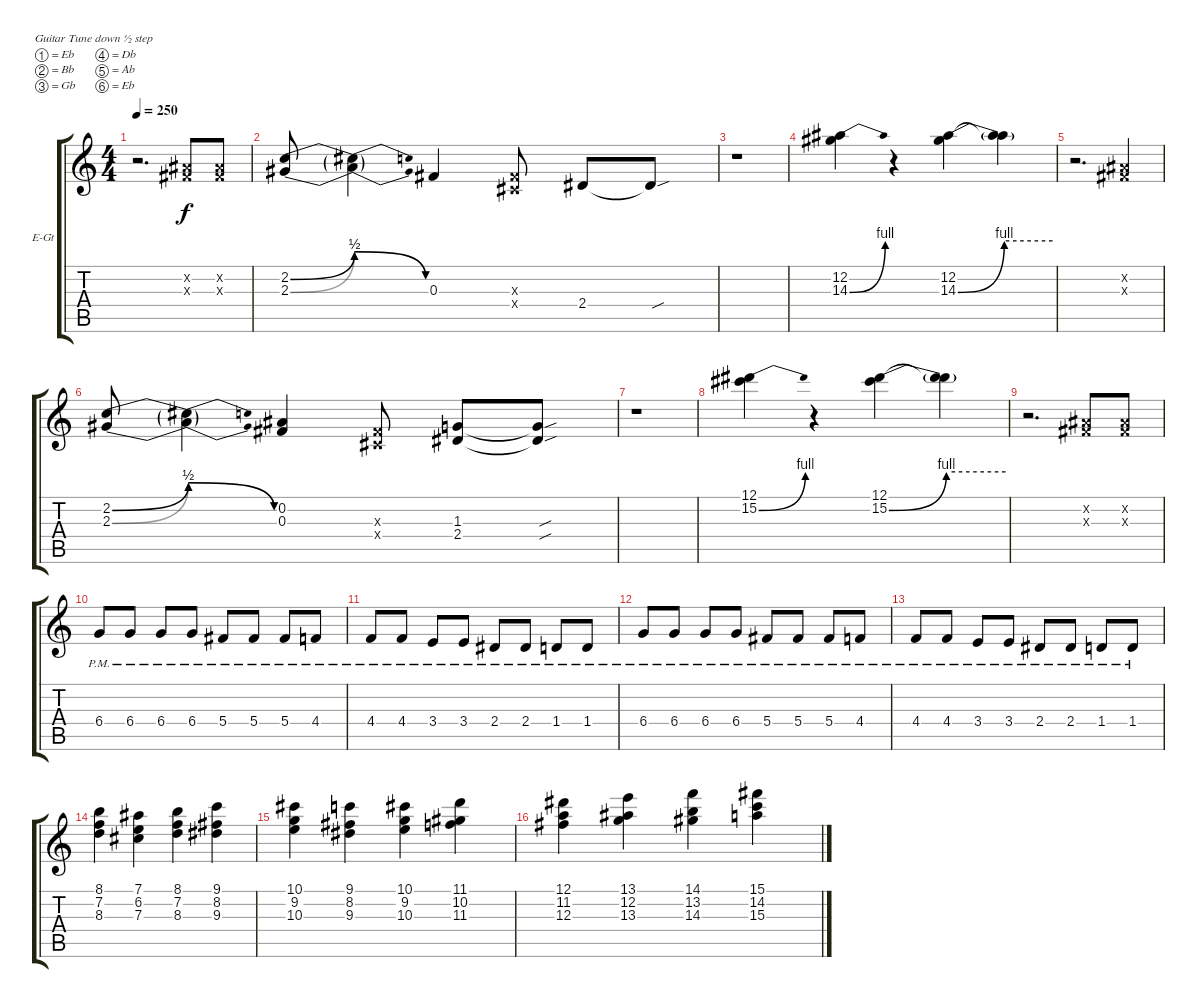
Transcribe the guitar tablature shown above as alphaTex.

\bracketExtendMode groupsimilarinstruments
\firstSystemTrackNameOrientation horizontal
\otherSystemsTrackNameOrientation horizontal
\track ("Richard Fortus" "E-Gt") {instrument distortionguitar}
\staff {score tabs}
\tuning (Eb4 Bb3 Gb3 Db3 Ab2 Eb2)
\ts (4 4)
\tempo 250
\clef g2
\ks c
r.2{d dy f} (0.2{x} 0.3{x}).8 (0.2{x} 0.3{x}).8 |
(2.2{be (bend 0 0 60 2)} 2.3{be (bend 0 0 60 2)}).8 (2.2{be (release 0 2 60 0) t} 2.3{be (release 0 2 60 0) t}).4 0.3.4 (0.3{x} 0.4{x}).8 2.4.8 2.4{sou t}.8 |
r.1 |
(12.2 14.3{be (bend 0 0 60 4)}).4 r.4 (12.2 14.3{be (bend 0 0 60 4)}).4 (12.2{t} 14.3{be (hold 0 4 60 4) t}).4 |
r.2{d} (0.2{x} 0.3{x}).4 |
(2.2{be (bend 0 0 60 2)} 2.3{be (bend 0 0 60 2)}).8 (2.2{be (release 0 2 60 0) t} 2.3{be (release 0 2 60 0) t}).4 (0.2 0.3).4 (0.3{x} 0.4{x}).8 (1.3 2.4).8 (1.3{sou t} 2.4{sou t}).8 |
r.1 |
(12.1 15.2{be (bend 0 0 60 4)}).4 r.4 (12.1 15.2{be (bend 0 0 60 4)}).4 (12.1{t} 15.2{be (hold 0 4 60 4) t}).4 |
r.2{d} (0.2{x} 0.3{x}).8 (0.2{x} 0.3{x}).8 |
6.4{pm}.8 6.4{pm}.8 6.4{pm}.8 6.4{pm}.8 5.4{pm}.8 5.4{pm}.8 5.4{pm}.8 4.4{pm}.8 |
4.4{pm}.8 4.4{pm}.8 3.4{pm}.8 3.4{pm}.8 2.4{pm}.8 2.4{pm}.8 1.4{pm}.8 1.4{pm}.8 |
6.4{pm}.8 6.4{pm}.8 6.4{pm}.8 6.4{pm}.8 5.4{pm}.8 5.4{pm}.8 5.4{pm}.8 4.4{pm}.8 |
4.4{pm}.8 4.4{pm}.8 3.4{pm}.8 3.4{pm}.8 2.4{pm}.8 2.4{pm}.8 1.4{pm}.8 1.4{pm}.8 |
(8.1 7.2 8.3).4 (7.1 6.2 7.3).4 (8.1 7.2 8.3).4 (9.1 8.2 9.3).4 |
(10.1 9.2 10.3).4 (9.1 8.2 9.3).4 (10.1 9.2 10.3).4 (11.1 10.2 11.3).4 |
(12.1 11.2 12.3).4 (13.1 12.2 13.3).4 (14.1 13.2 14.3).4 (15.1 14.2 15.3).4
